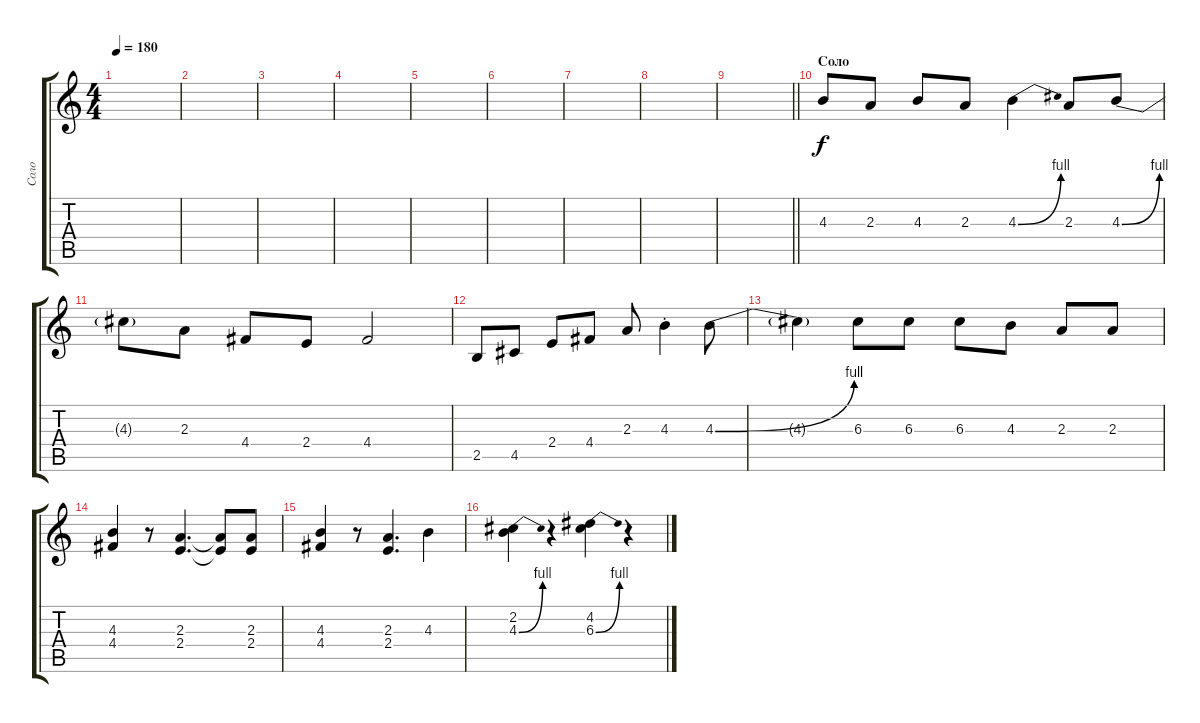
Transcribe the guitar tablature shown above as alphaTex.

\track ("Соло" "Соло") {instrument electricguitarclean}
\staff {score tabs}
\tuning (E4 B3 G3 D3 A2 E2) {hide}
\ts (4 4)
\tempo 180
\clef g2
\ks c
|
|
|
|
|
|
|
|
\barLineRight lightlight
|
\section ("" "Соло")
4.3.8{dy f instrument overdrivenguitar} 2.3.8 4.3.8 2.3.8 4.3{be (bend 0 0 60 4)}.4 2.3.8 4.3{be (bend 0 0 60 4)}.8 |
4.3{t}.8 2.3.8 4.4.8 2.4.8 4.4.2 |
2.5.8 4.5.8 2.4.8 4.4.8 2.3.8 4.3{st}.4 4.3{be (bend 0 0 60 4)}.8 |
4.3{t}.4 6.3.8 6.3.8 6.3.8 4.3.8 2.3.8 2.3.8 |
(4.3 4.4).4 r.8 (2.3 2.4).4{d} (2.3{t} 2.4{t}).8 (2.3 2.4).8 |
(4.3 4.4).4 r.8 (2.3 2.4).4{d} 4.3.4 |
(2.2 4.3{be (bend 0 0 60 4)}).4 r.4 (4.2 6.3{be (bend 0 0 60 4)}).4 r.4
